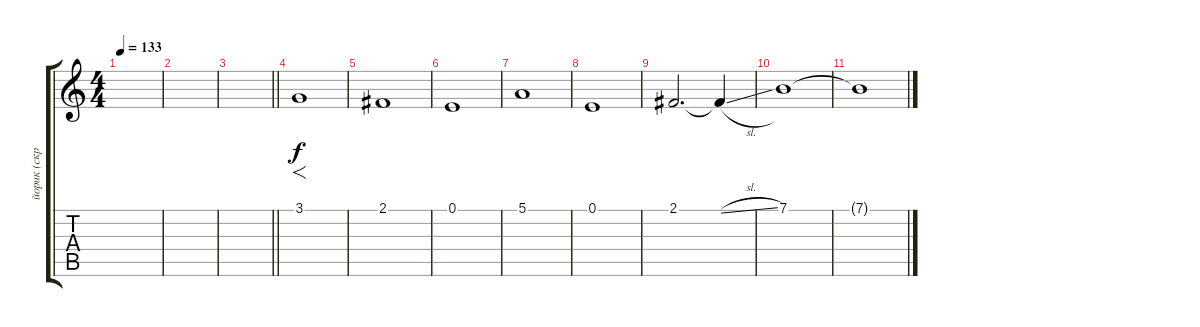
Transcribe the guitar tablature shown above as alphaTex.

\track ("йорик (скрипка)" "йорик (скр") {instrument violin}
\staff {score tabs}
\tuning (E4 B3 G3 D3 A2 E2) {hide}
\ts (4 4)
\tempo 133
\clef g2
\ks c
|
|
\barLineRight lightlight
|
3.1.1{f} |
2.1.1 |
0.1.1 |
5.1.1 |
0.1.1 |
2.1.2{d} 2.1{sl t}.4 |
7.1.1 |
7.1{t}.1
